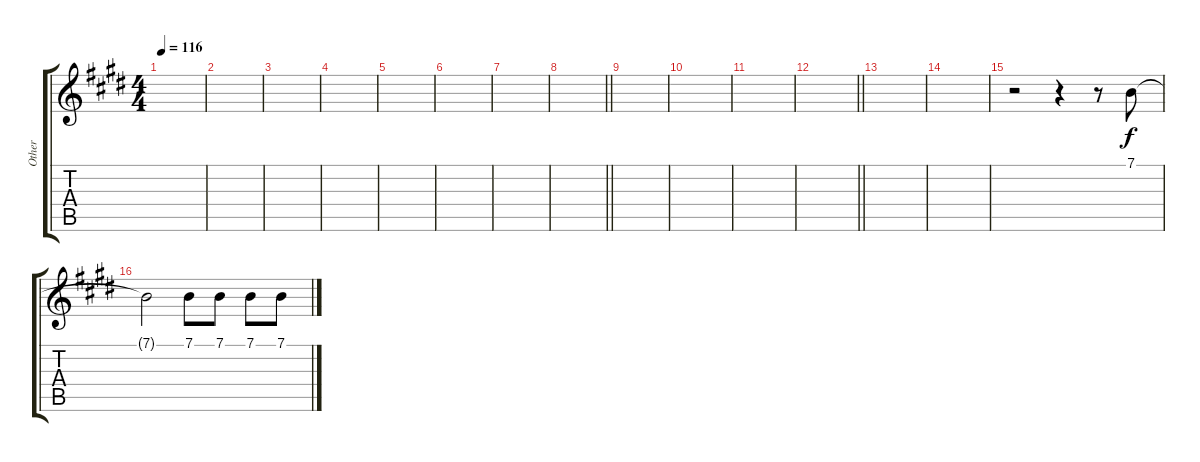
\track ("Other" "Other") {instrument lead1square}
\staff {score tabs}
\tuning (E4 B3 G3 D3 A2 E2) {hide}
\ts (4 4)
\tempo 116
\clef g2
\ks e
|
|
|
|
|
|
|
\barLineRight lightlight
|
|
|
|
\barLineRight lightlight
|
|
|
r.2 r.4 r.8 7.1.8 |
7.1{t}.2 7.1.8 7.1.8 7.1.8 7.1.8
